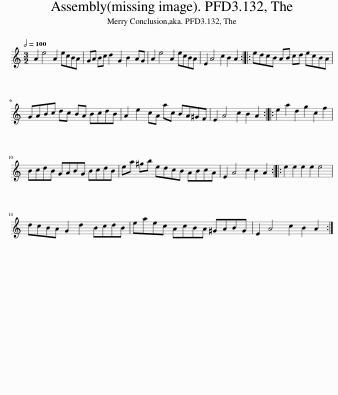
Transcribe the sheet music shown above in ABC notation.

X:1
L:1/8
Q:1/2=100
M:3/2
I:linebreak $
K:C
V:1 treble
V:1
 A2 e4 A2 ecBA | GA Bc d2 G2 B2 AG | A2 e4 A2 ecBA | E2 A4 c2 B2 A2 :: edcB AB cd ecBA |$ %5
 GABc dc BA BcdB | A2 e2 cA ac BA^GF | E2 A4 c2 B2 A2 :: e2 a2 d2 g2 c2 f2 |$ BcdB GABG BcdB | %10
 ea ^gb edcB ABcA | E2 A4 c2 B2 A2 :: e2 e2 e2 e2 e4 |$ dcBA G2 d2 BcdB | eaec AcBA ^GABG | %15
 E2 A4 c2 B2 A2 :| %16
